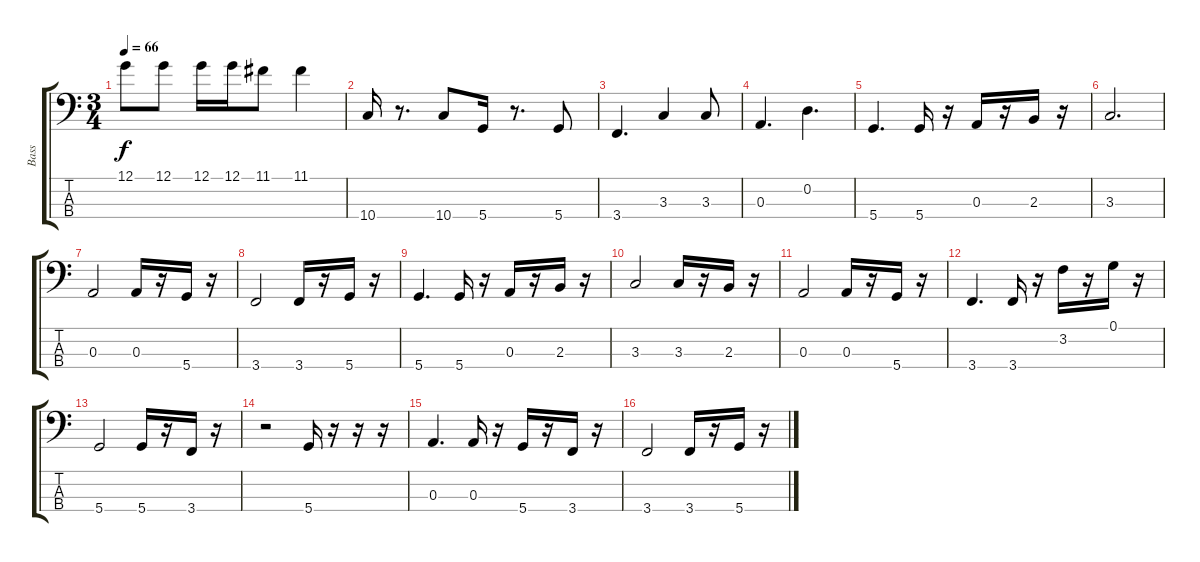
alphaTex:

\track ("Bass" "Bass") {instrument electricbasspick}
\staff {score tabs}
\tuning (G2 D2 A1 D1) {hide}
\ts (3 4)
\tempo 66
\clef f4
\ks c
12.1.8{dy f} 12.1.8 12.1.16 12.1.16 11.1.8 11.1.4 |
10.4.16 r.8{d} 10.4.8 5.4.16 r.8{d} 5.4.8 |
3.4.4{d} 3.3.4 3.3.8 |
0.3.4{d} 0.2.4{d} |
5.4.4{d} 5.4.16 r.16 0.3.16 r.16 2.3.16 r.16 |
3.3.2{d} |
0.3.2 0.3.16 r.16 5.4.16 r.16 |
3.4.2 3.4.16 r.16 5.4.16 r.16 |
5.4.4{d} 5.4.16 r.16 0.3.16 r.16 2.3.16 r.16 |
3.3.2 3.3.16 r.16 2.3.16 r.16 |
0.3.2 0.3.16 r.16 5.4.16 r.16 |
3.4.4{d} 3.4.16 r.16 3.2.16 r.16 0.1.16 r.16 |
5.4.2 5.4.16 r.16 3.4.16 r.16 |
r.2 5.4.16 r.16 r.16 r.16 |
0.3.4{d} 0.3.16 r.16 5.4.16 r.16 3.4.16 r.16 |
3.4.2 3.4.16 r.16 5.4.16 r.16
